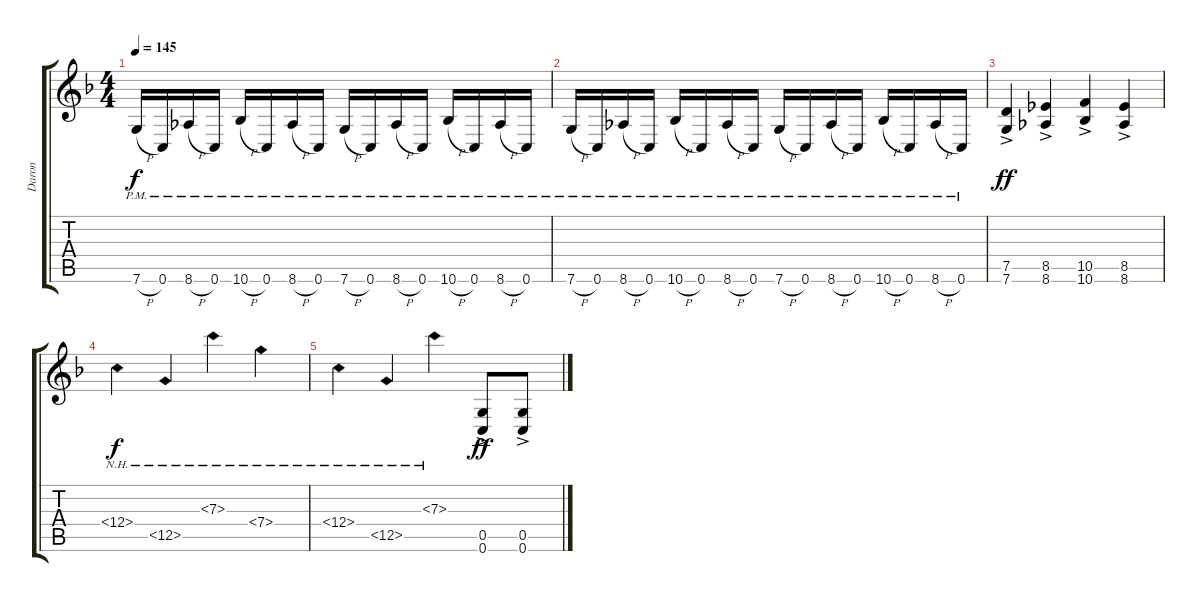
\track ("Daron" "Daron") {instrument overdrivenguitar}
\staff {score tabs}
\tuning (D4 A3 F3 C3 G2 C2) {hide}
\ts (4 4)
\tempo 145
\clef g2
\ks f
7.6{h pm}.16{dy f} 0.6{pm}.16 8.6{h pm}.16 0.6{pm}.16 10.6{h pm}.16 0.6{pm}.16 8.6{h pm}.16 0.6{pm}.16 7.6{h pm}.16 0.6{pm}.16 8.6{h pm}.16 0.6{pm}.16 10.6{h pm}.16 0.6{pm}.16 8.6{h pm}.16 0.6{pm}.16 |
7.6{h pm}.16 0.6{pm}.16 8.6{h pm}.16 0.6{pm}.16 10.6{h pm}.16 0.6{pm}.16 8.6{h pm}.16 0.6{pm}.16 7.6{h pm}.16 0.6{pm}.16 8.6{h pm}.16 0.6{pm}.16 10.6{h pm}.16 0.6{pm}.16 8.6{h pm}.16 0.6{pm}.16 |
(7.5{ac} 7.6{ac}).4{dy ff} (8.5{ac} 8.6{ac}).4 (10.5{ac} 10.6{ac}).4 (8.5{ac} 8.6{ac}).4 |
12.4{nh}.4{dy f} 12.5{nh}.4 7.3{nh}.4 7.4{nh}.4 |
12.4{nh}.4 12.5{nh}.4 7.3{nh}.4 (0.5{ac} 0.6{ac}).8{dy ff} (0.5{ac} 0.6{ac}).8
